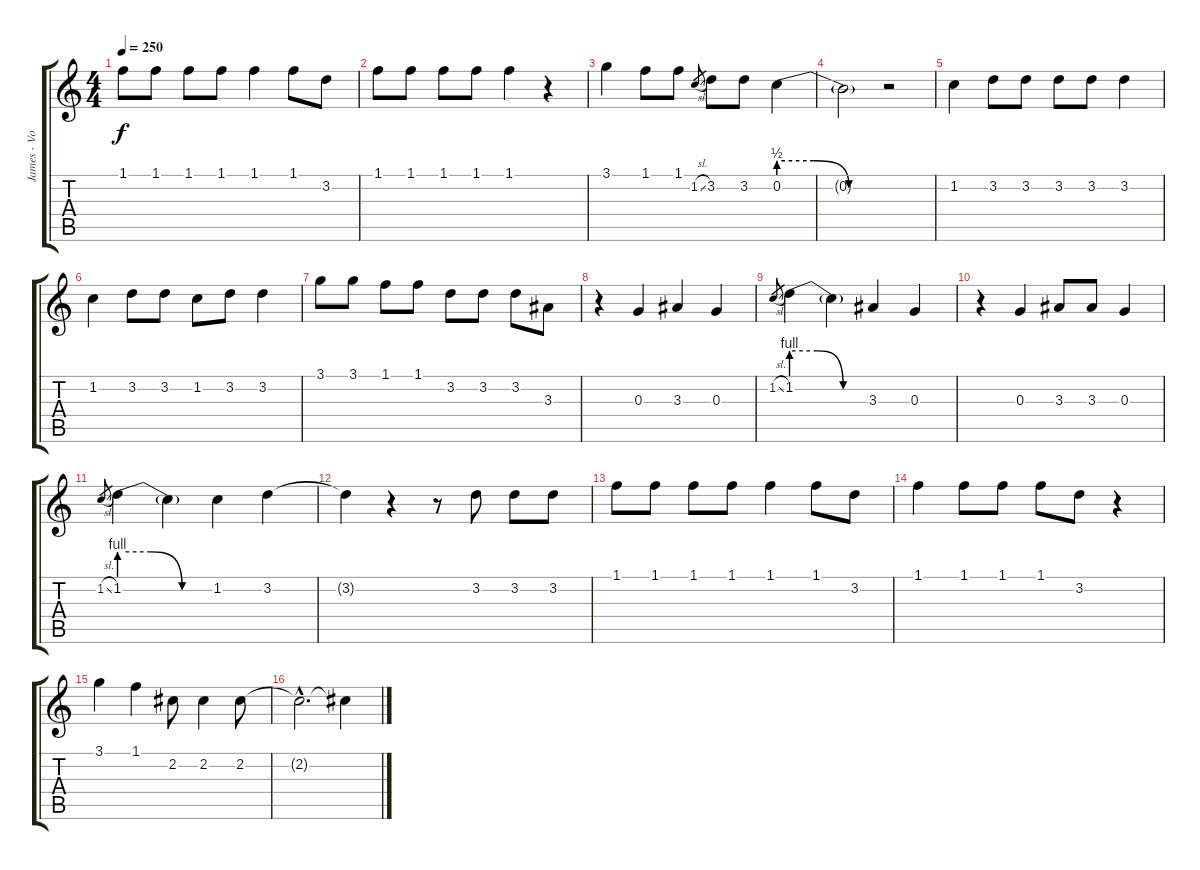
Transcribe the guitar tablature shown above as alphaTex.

\track ("James - Voice" "James - Vo") {instrument distortionguitar}
\staff {score tabs}
\tuning (E4 B3 G3 D3 A2 E2) {hide}
\ts (4 4)
\tempo 250
\clef g2
\ks c
1.1.8{dy f} 1.1.8 1.1.8 1.1.8 1.1.4 1.1.8 3.2.8 |
1.1.8 1.1.8 1.1.8 1.1.8 1.1.4 r.4 |
3.1.4 1.1.8 1.1.8 1.2{sl}.8{gr} 3.2.8 3.2.8 0.2{be (custom 0 2 20 2 40 0 60 0)}.4 |
0.2{t}.2 r.2 |
1.2.4 3.2.8 3.2.8 3.2.8 3.2.8 3.2.4 |
1.2.4 3.2.8 3.2.8 1.2.8 3.2.8 3.2.4 |
3.1.8 3.1.8 1.1.8 1.1.8 3.2.8 3.2.8 3.2.8 3.3.8 |
r.4 0.3.4 3.3.4 0.3.4 |
1.2{sl}.8{gr} 1.2{be (custom 0 4 20 4 40 0 60 0)}.4 1.2{t}.4 3.3.4 0.3.4 |
r.4 0.3.4 3.3.8 3.3.8 0.3.4 |
1.2{sl}.8{gr} 1.2{be (custom 0 4 20 4 40 0 60 0)}.4 1.2{t}.4 1.2.4 3.2.4 |
3.2{t}.4 r.4 r.8 3.2.8 3.2.8 3.2.8 |
1.1.8 1.1.8 1.1.8 1.1.8 1.1.4 1.1.8 3.2.8 |
1.1.4 1.1.8 1.1.8 1.1.8 3.2.8 r.4 |
3.1.4 1.1.4 2.2.8 2.2.4 2.2.8 |
2.2{hac t}.2{d} 2.2{t}.4
